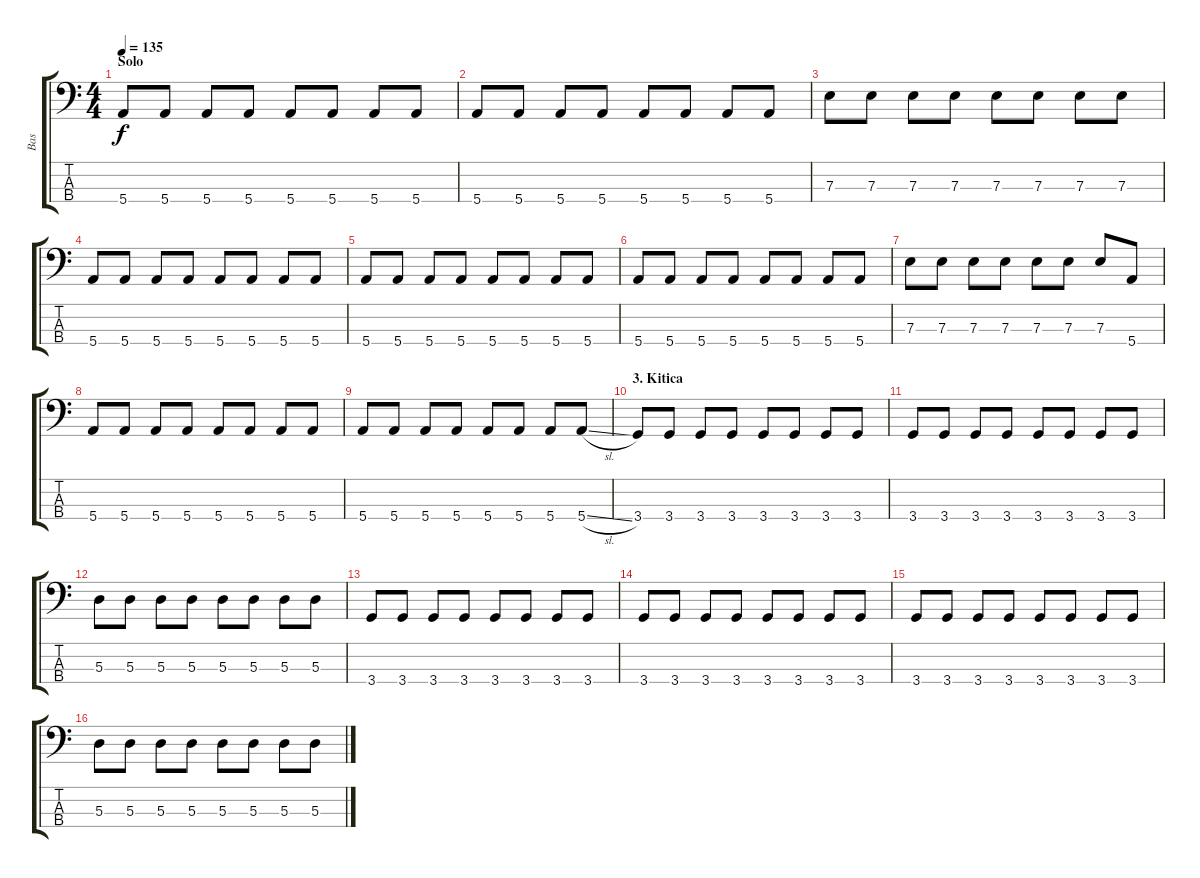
\track ("Bas" "Bas") {instrument electricbasspick}
\staff {score tabs}
\tuning (G2 D2 A1 E1) {hide}
\ts (4 4)
\section ("" "Solo")
\tempo 135
\clef f4
\ks c
5.4.8{dy f} 5.4.8 5.4.8 5.4.8 5.4.8 5.4.8 5.4.8 5.4.8 |
5.4.8 5.4.8 5.4.8 5.4.8 5.4.8 5.4.8 5.4.8 5.4.8 |
7.3.8 7.3.8 7.3.8 7.3.8 7.3.8 7.3.8 7.3.8 7.3.8 |
5.4.8 5.4.8 5.4.8 5.4.8 5.4.8 5.4.8 5.4.8 5.4.8 |
5.4.8 5.4.8 5.4.8 5.4.8 5.4.8 5.4.8 5.4.8 5.4.8 |
5.4.8 5.4.8 5.4.8 5.4.8 5.4.8 5.4.8 5.4.8 5.4.8 |
7.3.8 7.3.8 7.3.8 7.3.8 7.3.8 7.3.8 7.3.8 5.4.8 |
5.4.8 5.4.8 5.4.8 5.4.8 5.4.8 5.4.8 5.4.8 5.4.8 |
5.4.8 5.4.8 5.4.8 5.4.8 5.4.8 5.4.8 5.4.8 5.4{sl}.8 |
\section ("" "3. Kitica")
3.4.8 3.4.8 3.4.8 3.4.8 3.4.8 3.4.8 3.4.8 3.4.8 |
3.4.8 3.4.8 3.4.8 3.4.8 3.4.8 3.4.8 3.4.8 3.4.8 |
5.3.8 5.3.8 5.3.8 5.3.8 5.3.8 5.3.8 5.3.8 5.3.8 |
3.4.8 3.4.8 3.4.8 3.4.8 3.4.8 3.4.8 3.4.8 3.4.8 |
3.4.8 3.4.8 3.4.8 3.4.8 3.4.8 3.4.8 3.4.8 3.4.8 |
3.4.8 3.4.8 3.4.8 3.4.8 3.4.8 3.4.8 3.4.8 3.4.8 |
5.3.8 5.3.8 5.3.8 5.3.8 5.3.8 5.3.8 5.3.8 5.3.8
